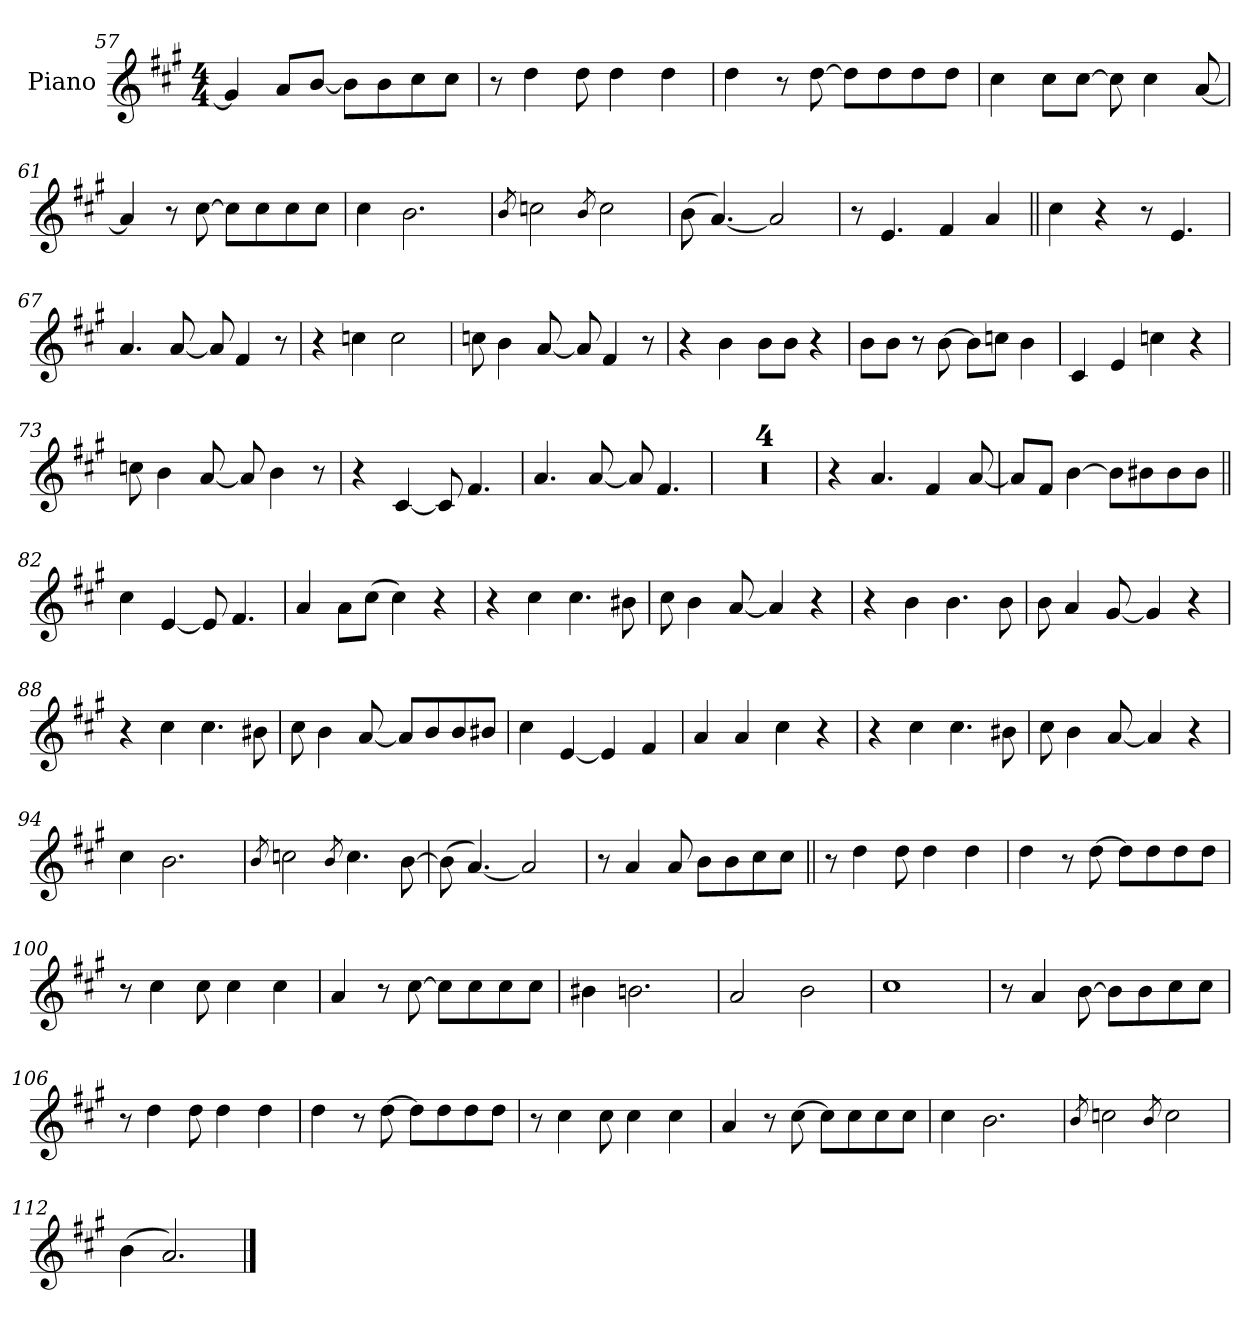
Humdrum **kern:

**kern
*part1
*staff1
*I"Piano
*I'Pno.
*clefG2
*k[f#c#g#]
*M4/4
=57
4g]
8aL
[8bJ
8bL]
8b
8cc#
8cc#J
=58
8r
4dd
8dd
4dd
4dd
=59
4dd
8r
[8dd
8ddL]
8dd
8dd
8ddJ
=60
4cc#
8cc#L
[8cc#J
8cc#]
4cc#
[8a
=61
4a]
8r
[8cc#
8cc#L]
8cc#
8cc#
8cc#J
=62
4cc#
2.b
=63
8qb
2ccn
8qb
2cc
=64
(>8b
[4.a)
2a]
=65
8r
4.e!
4f#!
4a!
=66||
4cc#!
4r
8r
4.e!
=67
4.a!
[8a!
8a!]
4f#!
8r
=68
4r
4ccn!
2cc!
=69
8ccn!
4b!
[8a!
8a!]
4f#!
8r
=70
4r
4b!
8b!L
8b!J
4r
=71
8b!L
8b!J
8r
[8b!
8b!L]
8ccn!J
4b!
=72
4c#!
4e!
4ccn!
4r
=73
8ccn!
4b!
[8a!
8a!]
4b!
8r
=74
4r
[4c#!
8c#!]
4.f#!
=75
4.a!
[8a!
8a!]
4.f#!
=76
1r
=77
1r
=78
1r
=79
1r
=80
4r
4.a!
4f#!
[8a!
=81
8a!L]
8f#!J
[4b
8bL]
8b#X
8b#
8b#J
=82||
4cc#
[4e
8e]
4.f#
=83
4a
8aL
(>8cc#J
4cc#)
4r
=84
4r
4cc#
4.cc#
8b#X
=85
8cc#
4b
[8a
4a]
4r
=86
4r
4b
4.b
8b
=87
8b
4a
[8g#
4g#]
4r
=88
4r
4cc#
4.cc#
8b#X
=89
8cc#
4b
[8a
8aL]
8b
8b
8b#XJ
=90
4cc#
[4e
4e]
4f#
=91
4a
4a
4cc#
4r
=92
4r
4cc#
4.cc#
8b#X
=93
8cc#
4b
[8a
4a]
4r
=94
4cc#
2.b
=95
8qb
2ccn
8qb
4.cc
[8b
=96
(>8b]
[4.a)
2a]
=97
8r
4a
8a
8bL
8b
8cc#
8cc#J
=98||
8r
4dd
8dd
4dd
4dd
=99
4dd
8r
[8dd
8ddL]
8dd
8dd
8ddJ
=100
8r
4cc#
8cc#
4cc#
4cc#
=101
4a
8r
[8cc#
8cc#L]
8cc#
8cc#
8cc#J
=102
4b#X
2.bn
=103
2a
2b
=104
1cc#
=105
8r
4a
[8b
8bL]
8b
8cc#
8cc#J
=106
8r
4dd
8dd
4dd
4dd
=107
4dd
8r
[8dd
8ddL]
8dd
8dd
8ddJ
=108
8r
4cc#
8cc#
4cc#
4cc#
=109
4a
8r
[8cc#
8cc#L]
8cc#
8cc#
8cc#J
=110
4cc#
2.b
=111
8qb
2ccn
8qb
2cc
=112
(>4b
2.a)
==
*-
